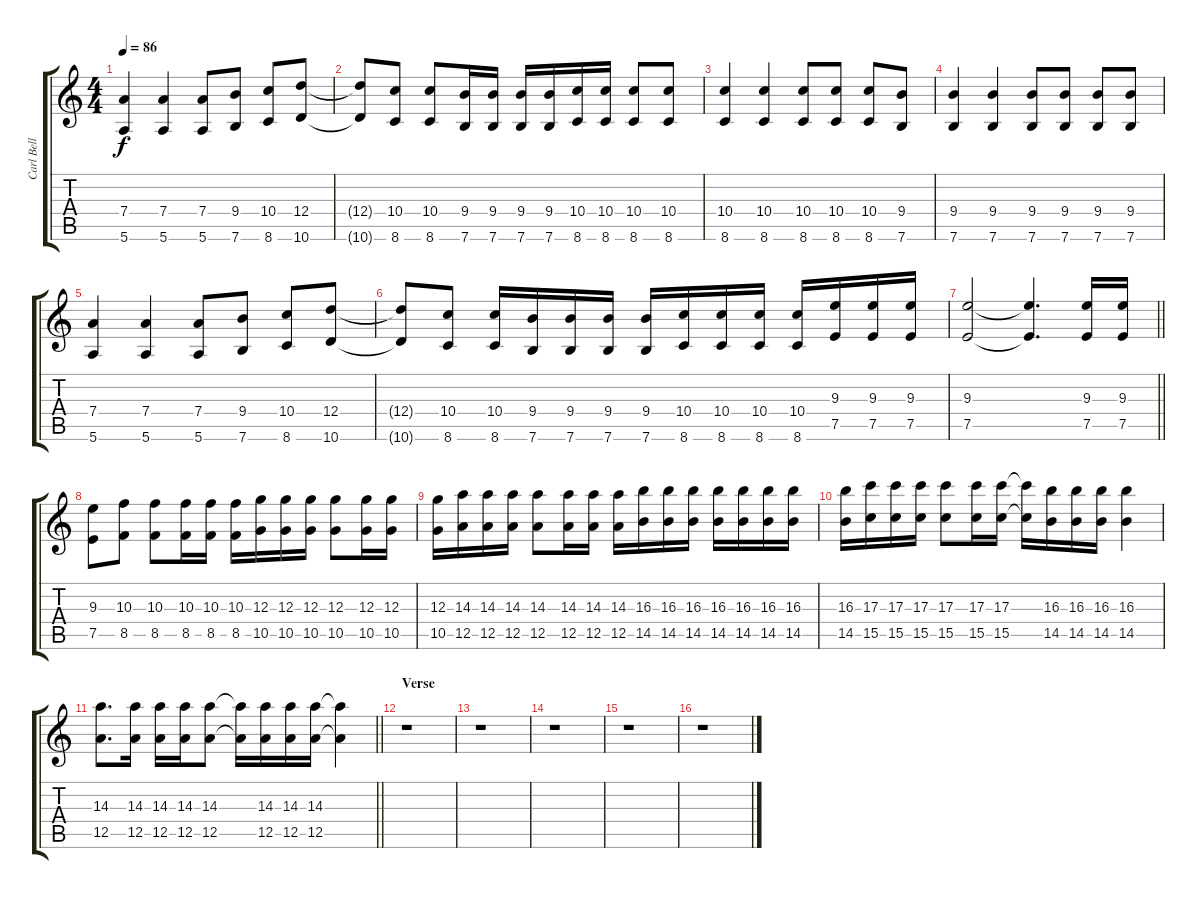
\track ("Carl Bell (Lead Guitar)" "Carl Bell ") {instrument distortionguitar}
\staff {score tabs}
\tuning (E4 B3 G3 D3 A2 E2) {hide}
\ts (4 4)
\tempo 86
\clef g2
\ks c
(7.4 5.6).4{dy f} (7.4 5.6).4 (7.4 5.6).8 (9.4 7.6).8 (10.4 8.6).8 (12.4 10.6).8 |
(12.4{t} 10.6{t}).8 (10.4 8.6).8 (10.4 8.6).8 (9.4 7.6).16 (9.4 7.6).16 (9.4 7.6).16 (9.4 7.6).16 (10.4 8.6).16 (10.4 8.6).16 (10.4 8.6).8 (10.4 8.6).8 |
(10.4 8.6).4 (10.4 8.6).4 (10.4 8.6).8 (10.4 8.6).8 (10.4 8.6).8 (9.4 7.6).8 |
(9.4 7.6).4 (9.4 7.6).4 (9.4 7.6).8 (9.4 7.6).8 (9.4 7.6).8 (9.4 7.6).8 |
(7.4 5.6).4 (7.4 5.6).4 (7.4 5.6).8 (9.4 7.6).8 (10.4 8.6).8 (12.4 10.6).8 |
(12.4{t} 10.6{t}).8 (10.4 8.6).8 (10.4 8.6).16 (9.4 7.6).16 (9.4 7.6).16 (9.4 7.6).16 (9.4 7.6).16 (10.4 8.6).16 (10.4 8.6).16 (10.4 8.6).16 (10.4 8.6).16 (9.3 7.5).16 (9.3 7.5).16 (9.3 7.5).16 |
\barLineRight lightlight
(9.3 7.5).2 (9.3{t} 7.5{t}).4{d} (9.3 7.5).16 (9.3 7.5).16 |
(9.3 7.5).8 (10.3 8.5).8 (10.3 8.5).8 (10.3 8.5).16 (10.3 8.5).16 (10.3 8.5).16 (12.3 10.5).16 (12.3 10.5).16 (12.3 10.5).16 (12.3 10.5).8 (12.3 10.5).16 (12.3 10.5).16 |
(12.3 10.5).16 (14.3 12.5).16 (14.3 12.5).16 (14.3 12.5).16 (14.3 12.5).8 (14.3 12.5).16 (14.3 12.5).16 (14.3 12.5).16 (16.3 14.5).16 (16.3 14.5).16 (16.3 14.5).16 (16.3 14.5).16 (16.3 14.5).16 (16.3 14.5).16 (16.3 14.5).16 |
(16.3 14.5).16 (17.3 15.5).16 (17.3 15.5).16 (17.3 15.5).16 (17.3 15.5).8 (17.3 15.5).16 (17.3 15.5).16 (17.3{t} 15.5{t}).16 (16.3 14.5).16 (16.3 14.5).16 (16.3 14.5).16 (16.3 14.5).4 |
\barLineRight lightlight
(14.3 12.5).8{d} (14.3 12.5).16 (14.3 12.5).16 (14.3 12.5).16 (14.3 12.5).8 (14.3{t} 12.5{t}).16 (14.3 12.5).16 (14.3 12.5).16 (14.3 12.5).16 (14.3{t} 12.5{t}).4 |
\section ("" "Verse")
r.1 |
r.1 |
r.1 |
r.1 |
r.1
